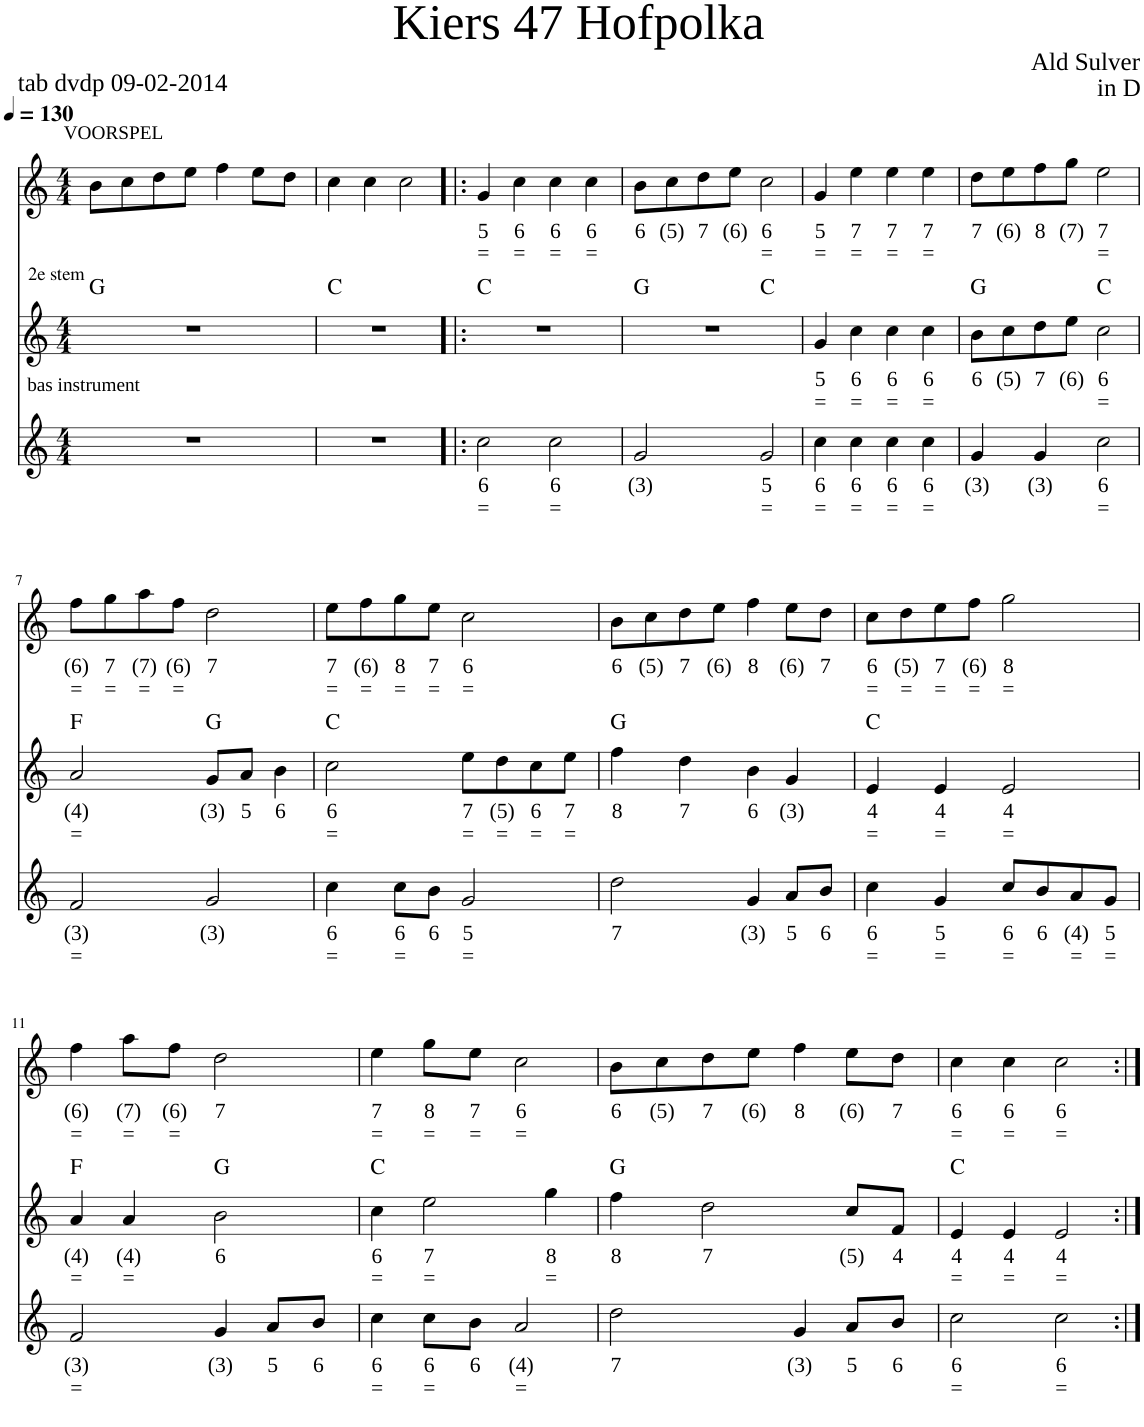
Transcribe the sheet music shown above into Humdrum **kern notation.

**kern	**text	**text	**kern	**text	**text	**harte	**kern	**text	**text
*part3	*part3	*part3	*part2	*part2	*part2	*part2	*part1	*part1	*part1
*staff3	*staff3	*staff3	*staff2	*staff2	*staff2	*	*staff1	*staff1	*staff1
*I"Voice	*	*	*I"Voice	*	*	*	*I"1e stem	*	*
*clefG2	*	*	*clefG2	*	*	*	*clefG2	*	*
*k[]	*	*	*k[]	*	*	*	*k[]	*	*
*M4/4	*	*	*M4/4	*	*	*	*M4/4	*	*
*MM130	*	*	*MM130	*	*	*	*MM130	*	*
=1	=1	=1	=1	=1	=1	=1	=1	=1	=1
!	!	!	!	!	!	!	!LO:TX:a:t=VOORSPEL	!	!
!	!	!	!LO:TX:a:t=2e stem	!	!	!	!	!	!
!LO:TX:a:t=bas instrument	!	!	!	!	!	!	!	!	!
1r	.	.	1r	.	.	G:maj	8b\L	.	.
.	.	.	.	.	.	.	8cc\	.	.
.	.	.	.	.	.	.	8dd\	.	.
.	.	.	.	.	.	.	8ee\J	.	.
.	.	.	.	.	.	.	4ff\	.	.
.	.	.	.	.	.	.	8ee\L	.	.
.	.	.	.	.	.	.	8dd\J	.	.
=2	=2	=2	=2	=2	=2	=2	=2	=2	=2
1r	.	.	1r	.	.	C:maj	4cc\	.	.
.	.	.	.	.	.	.	4cc\	.	.
.	.	.	.	.	.	.	2cc\	.	.
=3!|:	=3!|:	=3!|:	=3!|:	=3!|:	=3!|:	=3!|:	=3!|:	=3!|:	=3!|:
!	!LO:LY:b	!LO:LY:b	!	!	!	!	!	!LO:LY:b	!LO:LY:b
2cc\	6	=	1r	.	.	C:maj	4g/	5	=
!	!	!	!	!	!	!	!	!LO:LY:b	!LO:LY:b
.	.	.	.	.	.	.	4cc\	6	=
!	!LO:LY:b	!LO:LY:b	!	!	!	!	!	!LO:LY:b	!LO:LY:b
2cc\	6	=	.	.	.	.	4cc\	6	=
!	!	!	!	!	!	!	!	!LO:LY:b	!LO:LY:b
.	.	.	.	.	.	.	4cc\	6	=
=4	=4	=4	=4	=4	=4	=4	=4	=4	=4
!	!LO:LY:b	!	!	!	!	!	!	!LO:LY:b	!
*	*	*	*^	*	*	*	*	*	*
2g/	(3)	.	1r	2ryy	.	.	G:maj	8b\L	6	.
!	!	!	!	!	!	!	!	!	!LO:LY:b	!
.	.	.	.	.	.	.	.	8cc\	(5)	.
!	!	!	!	!	!	!	!	!	!LO:LY:b	!
.	.	.	.	.	.	.	.	8dd\	7	.
!	!	!	!	!	!	!	!	!	!LO:LY:b	!
.	.	.	.	.	.	.	.	8ee\J	(6)	.
!	!LO:LY:b	!LO:LY:b	!	!	!	!	!	!	!LO:LY:b	!LO:LY:b
2g/	5	=	.	2ryy	.	.	C:maj	2cc\	6	=
=5	=5	=5	=5	=5	=5	=5	=5	=5	=5	=5
!	!LO:LY:b	!LO:LY:b	!	!	!LO:LY:b	!LO:LY:b	!	!	!LO:LY:b	!LO:LY:b
*	*	*	*v	*v	*	*	*	*	*	*
4cc\	6	=	4g/	5	=	.	4g/	5	=
!	!LO:LY:b	!LO:LY:b	!	!LO:LY:b	!LO:LY:b	!	!	!LO:LY:b	!LO:LY:b
4cc\	6	=	4cc\	6	=	.	4ee\	7	=
!	!LO:LY:b	!LO:LY:b	!	!LO:LY:b	!LO:LY:b	!	!	!LO:LY:b	!LO:LY:b
4cc\	6	=	4cc\	6	=	.	4ee\	7	=
!	!LO:LY:b	!LO:LY:b	!	!LO:LY:b	!LO:LY:b	!	!	!LO:LY:b	!LO:LY:b
4cc\	6	=	4cc\	6	=	.	4ee\	7	=
=6	=6	=6	=6	=6	=6	=6	=6	=6	=6
!	!LO:LY:b	!	!	!LO:LY:b	!	!	!	!LO:LY:b	!
4g/	(3)	.	8b\L	6	.	G:maj	8dd\L	7	.
!	!	!	!	!LO:LY:b	!	!	!	!LO:LY:b	!
.	.	.	8cc\	(5)	.	.	8ee\	(6)	.
!	!LO:LY:b	!	!	!LO:LY:b	!	!	!	!LO:LY:b	!
4g/	(3)	.	8dd\	7	.	.	8ff\	8	.
!	!	!	!	!LO:LY:b	!	!	!	!LO:LY:b	!
.	.	.	8ee\J	(6)	.	.	8gg\J	(7)	.
!	!LO:LY:b	!LO:LY:b	!	!LO:LY:b	!LO:LY:b	!	!	!LO:LY:b	!LO:LY:b
2cc\	6	=	2cc\	6	=	C:maj	2ee\	7	=
!!LO:LB:g=z
=7	=7	=7	=7	=7	=7	=7	=7	=7	=7
!	!LO:LY:b	!LO:LY:b	!	!LO:LY:b	!LO:LY:b	!	!	!LO:LY:b	!LO:LY:b
2f/	(3)	=	2a/	(4)	=	F:maj	8ff\L	(6)	=
!	!	!	!	!	!	!	!	!LO:LY:b	!LO:LY:b
.	.	.	.	.	.	.	8gg\	7	=
!	!	!	!	!	!	!	!	!LO:LY:b	!LO:LY:b
.	.	.	.	.	.	.	8aa\	(7)	=
!	!	!	!	!	!	!	!	!LO:LY:b	!LO:LY:b
.	.	.	.	.	.	.	8ff\J	(6)	=
!	!LO:LY:b	!	!	!LO:LY:b	!	!	!	!LO:LY:b	!
2g/	(3)	.	8g/L	(3)	.	G:maj	2dd\	7	.
!	!	!	!	!LO:LY:b	!	!	!	!	!
.	.	.	8a/J	5	.	.	.	.	.
!	!	!	!	!LO:LY:b	!	!	!	!	!
.	.	.	4b\	6	.	.	.	.	.
=8	=8	=8	=8	=8	=8	=8	=8	=8	=8
!	!LO:LY:b	!LO:LY:b	!	!LO:LY:b	!LO:LY:b	!	!	!LO:LY:b	!LO:LY:b
4cc\	6	=	2cc\	6	=	C:maj	8ee\L	7	=
!	!	!	!	!	!	!	!	!LO:LY:b	!LO:LY:b
.	.	.	.	.	.	.	8ff\	(6)	=
!	!LO:LY:b	!LO:LY:b	!	!	!	!	!	!LO:LY:b	!LO:LY:b
8cc\L	6	=	.	.	.	.	8gg\	8	=
!	!LO:LY:b	!	!	!	!	!	!	!LO:LY:b	!LO:LY:b
8b\J	6	.	.	.	.	.	8ee\J	7	=
!	!LO:LY:b	!LO:LY:b	!	!LO:LY:b	!LO:LY:b	!	!	!LO:LY:b	!LO:LY:b
2g/	5	=	8ee\L	7	=	.	2cc\	6	=
!	!	!	!	!LO:LY:b	!LO:LY:b	!	!	!	!
.	.	.	8dd\	(5)	=	.	.	.	.
!	!	!	!	!LO:LY:b	!LO:LY:b	!	!	!	!
.	.	.	8cc\	6	=	.	.	.	.
!	!	!	!	!LO:LY:b	!LO:LY:b	!	!	!	!
.	.	.	8ee\J	7	=	.	.	.	.
=9	=9	=9	=9	=9	=9	=9	=9	=9	=9
!	!LO:LY:b	!	!	!LO:LY:b	!	!	!	!LO:LY:b	!
2dd\	7	.	4ff\	8	.	G:maj	8b\L	6	.
!	!	!	!	!	!	!	!	!LO:LY:b	!
.	.	.	.	.	.	.	8cc\	(5)	.
!	!	!	!	!LO:LY:b	!	!	!	!LO:LY:b	!
.	.	.	4dd\	7	.	.	8dd\	7	.
!	!	!	!	!	!	!	!	!LO:LY:b	!
.	.	.	.	.	.	.	8ee\J	(6)	.
!	!LO:LY:b	!	!	!LO:LY:b	!	!	!	!LO:LY:b	!
4g/	(3)	.	4b\	6	.	.	4ff\	8	.
!	!LO:LY:b	!	!	!LO:LY:b	!	!	!	!LO:LY:b	!
8a/L	5	.	4g/	(3)	.	.	8ee\L	(6)	.
!	!LO:LY:b	!	!	!	!	!	!	!LO:LY:b	!
8b/J	6	.	.	.	.	.	8dd\J	7	.
=10	=10	=10	=10	=10	=10	=10	=10	=10	=10
!	!LO:LY:b	!LO:LY:b	!	!LO:LY:b	!LO:LY:b	!	!	!LO:LY:b	!LO:LY:b
4cc\	6	=	4e/	4	=	C:maj	8cc\L	6	=
!	!	!	!	!	!	!	!	!LO:LY:b	!LO:LY:b
.	.	.	.	.	.	.	8dd\	(5)	=
!	!LO:LY:b	!LO:LY:b	!	!LO:LY:b	!LO:LY:b	!	!	!LO:LY:b	!LO:LY:b
4g/	5	=	4e/	4	=	.	8ee\	7	=
!	!	!	!	!	!	!	!	!LO:LY:b	!LO:LY:b
.	.	.	.	.	.	.	8ff\J	(6)	=
!	!LO:LY:b	!LO:LY:b	!	!LO:LY:b	!LO:LY:b	!	!	!LO:LY:b	!LO:LY:b
8cc/L	6	=	2e/	4	=	.	2gg\	8	=
!	!LO:LY:b	!	!	!	!	!	!	!	!
8b/	6	.	.	.	.	.	.	.	.
!	!LO:LY:b	!LO:LY:b	!	!	!	!	!	!	!
8a/	(4)	=	.	.	.	.	.	.	.
!	!LO:LY:b	!LO:LY:b	!	!	!	!	!	!	!
8g/J	5	=	.	.	.	.	.	.	.
!!LO:LB:g=z
=11	=11	=11	=11	=11	=11	=11	=11	=11	=11
!	!LO:LY:b	!LO:LY:b	!	!LO:LY:b	!LO:LY:b	!	!	!LO:LY:b	!LO:LY:b
2f/	(3)	=	4a/	(4)	=	F:maj	4ff\	(6)	=
!	!	!	!	!LO:LY:b	!LO:LY:b	!	!	!LO:LY:b	!LO:LY:b
.	.	.	4a/	(4)	=	.	8aa\L	(7)	=
!	!	!	!	!	!	!	!	!LO:LY:b	!LO:LY:b
.	.	.	.	.	.	.	8ff\J	(6)	=
!	!LO:LY:b	!	!	!LO:LY:b	!	!	!	!LO:LY:b	!
4g/	(3)	.	2b\	6	.	G:maj	2dd\	7	.
!	!LO:LY:b	!	!	!	!	!	!	!	!
8a/L	5	.	.	.	.	.	.	.	.
!	!LO:LY:b	!	!	!	!	!	!	!	!
8b/J	6	.	.	.	.	.	.	.	.
=12	=12	=12	=12	=12	=12	=12	=12	=12	=12
!	!LO:LY:b	!LO:LY:b	!	!LO:LY:b	!LO:LY:b	!	!	!LO:LY:b	!LO:LY:b
4cc\	6	=	4cc\	6	=	C:maj	4ee\	7	=
!	!LO:LY:b	!LO:LY:b	!	!LO:LY:b	!LO:LY:b	!	!	!LO:LY:b	!LO:LY:b
8cc\L	6	=	2ee\	7	=	.	8gg\L	8	=
!	!LO:LY:b	!	!	!	!	!	!	!LO:LY:b	!LO:LY:b
8b\J	6	.	.	.	.	.	8ee\J	7	=
!	!LO:LY:b	!LO:LY:b	!	!	!	!	!	!LO:LY:b	!LO:LY:b
2a/	(4)	=	.	.	.	.	2cc\	6	=
!	!	!	!	!LO:LY:b	!LO:LY:b	!	!	!	!
.	.	.	4gg\	8	=	.	.	.	.
=13	=13	=13	=13	=13	=13	=13	=13	=13	=13
!	!LO:LY:b	!	!	!LO:LY:b	!	!	!	!LO:LY:b	!
2dd\	7	.	4ff\	8	.	G:maj	8b\L	6	.
!	!	!	!	!	!	!	!	!LO:LY:b	!
.	.	.	.	.	.	.	8cc\	(5)	.
!	!	!	!	!LO:LY:b	!	!	!	!LO:LY:b	!
.	.	.	2dd\	7	.	.	8dd\	7	.
!	!	!	!	!	!	!	!	!LO:LY:b	!
.	.	.	.	.	.	.	8ee\J	(6)	.
!	!LO:LY:b	!	!	!	!	!	!	!LO:LY:b	!
4g/	(3)	.	.	.	.	.	4ff\	8	.
!	!LO:LY:b	!	!	!LO:LY:b	!	!	!	!LO:LY:b	!
8a/L	5	.	8cc/L	(5)	.	.	8ee\L	(6)	.
!	!LO:LY:b	!	!	!LO:LY:b	!	!	!	!LO:LY:b	!
8b/J	6	.	8f/J	4	.	.	8dd\J	7	.
=14	=14	=14	=14	=14	=14	=14	=14	=14	=14
!	!LO:LY:b	!LO:LY:b	!	!LO:LY:b	!LO:LY:b	!	!	!LO:LY:b	!LO:LY:b
2cc\	6	=	4e/	4	=	C:maj	4cc\	6	=
!	!	!	!	!LO:LY:b	!LO:LY:b	!	!	!LO:LY:b	!LO:LY:b
.	.	.	4e/	4	=	.	4cc\	6	=
!	!LO:LY:b	!LO:LY:b	!	!LO:LY:b	!LO:LY:b	!	!	!LO:LY:b	!LO:LY:b
2cc\	6	=	2e/	4	=	.	2cc\	6	=
=:|!	=:|!	=:|!	=:|!	=:|!	=:|!	=:|!	=:|!	=:|!	=:|!
*-	*-	*-	*-	*-	*-	*-	*-	*-	*-
